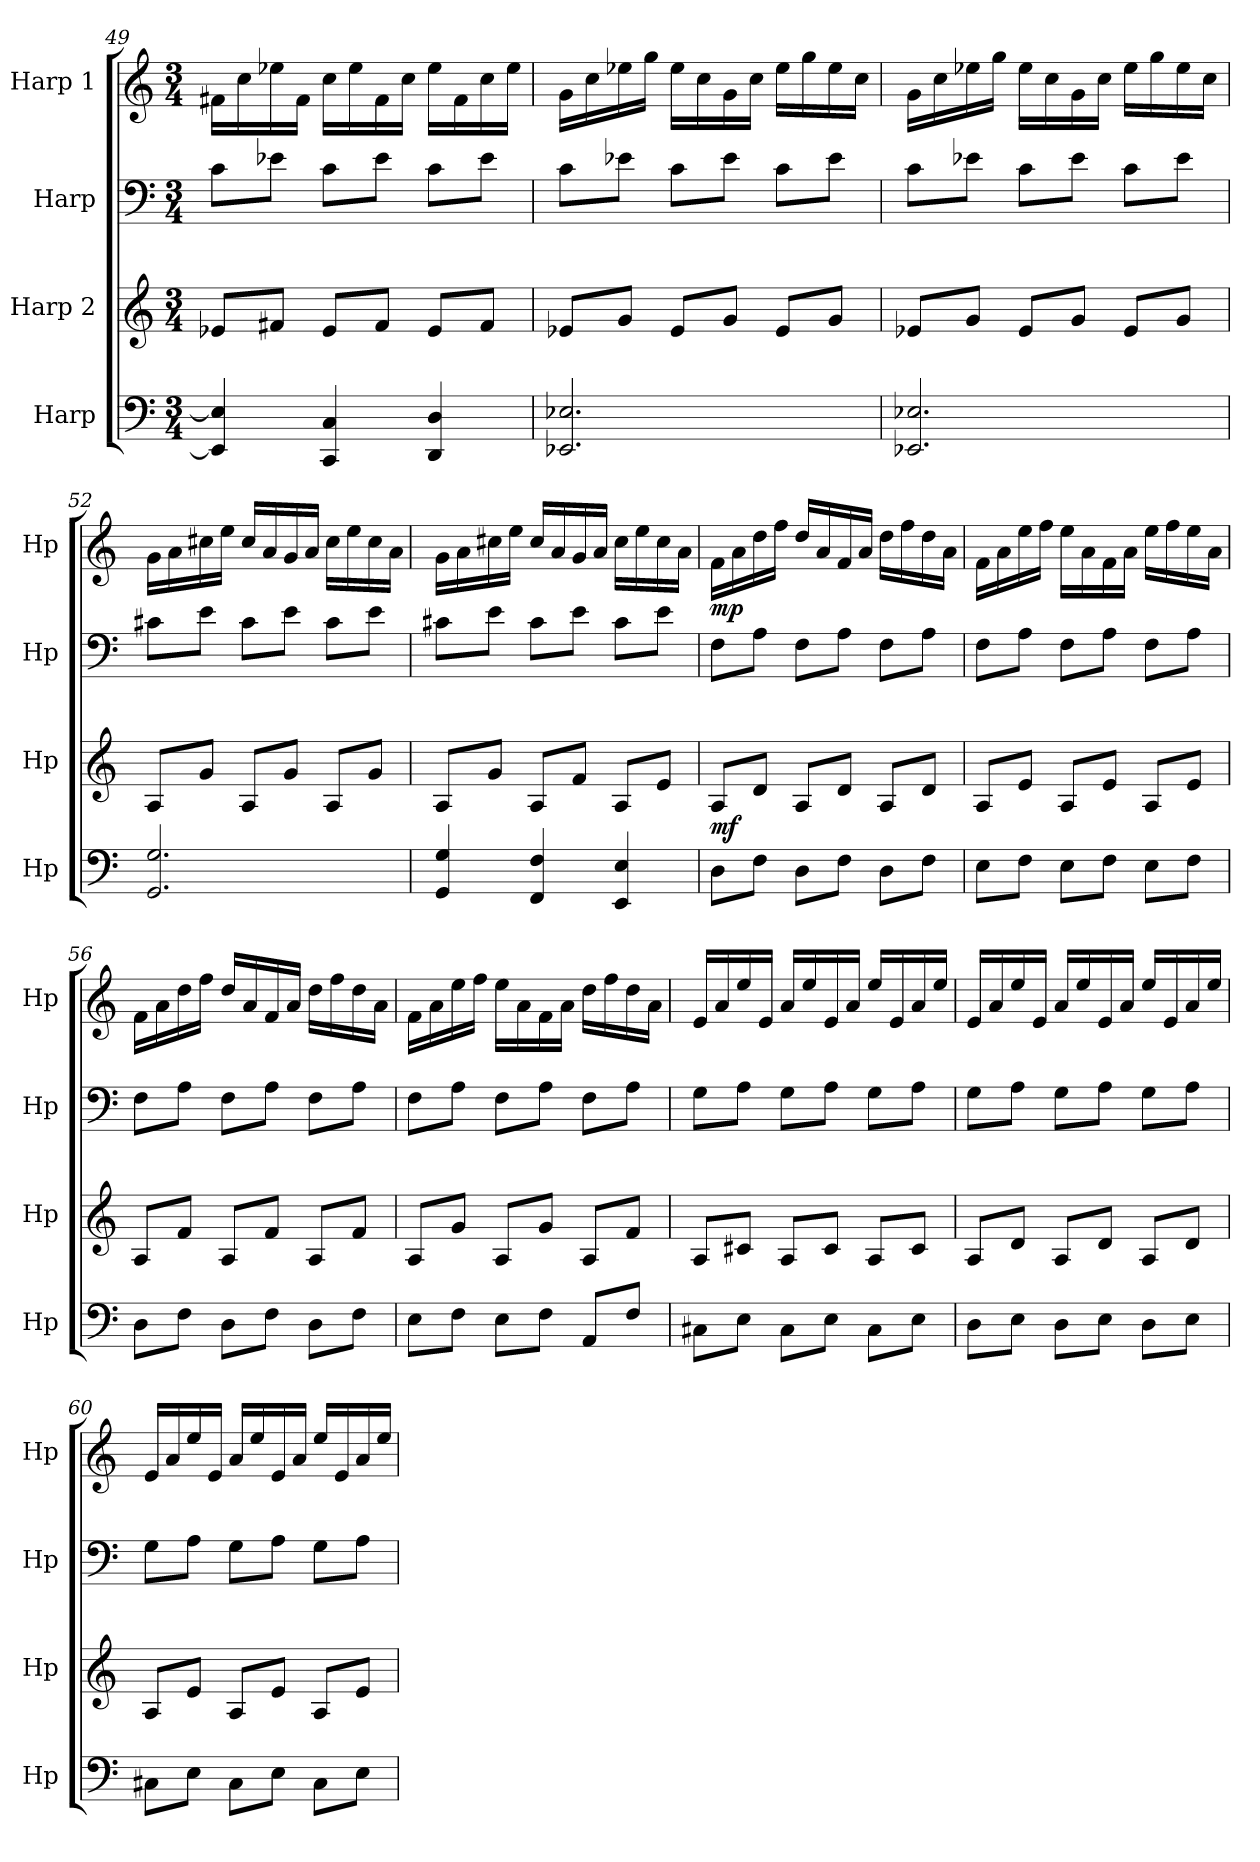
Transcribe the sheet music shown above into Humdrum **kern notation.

**kern	**kern	**dynam	**kern	**kern	**dynam
*part4	*part3	*part3	*part2	*part1	*part1
*staff4	*staff3	*staff3	*staff2	*staff1	*staff1
*I"Harp	*I"Harp 2	*	*I"Harp	*I"Harp 1	*
*I'Hp	*I'Hp	*	*I'Hp	*I'Hp	*
*clefF4	*clefG2	*	*clefF4	*clefG2	*
*k[]	*k[]	*	*k[]	*k[]	*
*M3/4	*M3/4	*	*M3/4	*M3/4	*
=49	=49	=49	=49	=49	=49
4EE-/] 4E-/]	8e-X/L	.	8c\L	16f#X\LL	.
.	.	.	.	16cc\	.
.	8f#X/J	.	8e-X\J	16ee-X\	.
.	.	.	.	16f#\JJ	.
4CC/ 4C/	8e-/L	.	8c\L	16cc\LL	.
.	.	.	.	16ee-\	.
.	8f#/J	.	8e-\J	16f#\	.
.	.	.	.	16cc\JJ	.
4DD/ 4D/	8e-/L	.	8c\L	16ee-\LL	.
.	.	.	.	16f#\	.
.	8f#/J	.	8e-\J	16cc\	.
.	.	.	.	16ee-\JJ	.
!!LO:PB:g=z
=50	=50	=50	=50	=50	=50
2.EE-X/ 2.E-X/	8e-X/L	.	8c\L	16g\LL	.
.	.	.	.	16cc\	.
.	8g/J	.	8e-X\J	16ee-X\	.
.	.	.	.	16gg\JJ	.
.	8e-/L	.	8c\L	16ee-\LL	.
.	.	.	.	16cc\	.
.	8g/J	.	8e-\J	16g\	.
.	.	.	.	16cc\JJ	.
.	8e-/L	.	8c\L	16ee-\LL	.
.	.	.	.	16gg\	.
.	8g/J	.	8e-\J	16ee-\	.
.	.	.	.	16cc\JJ	.
=51	=51	=51	=51	=51	=51
2.EE-X/ 2.E-X/	8e-X/L	.	8c\L	16g\LL	.
.	.	.	.	16cc\	.
.	8g/J	.	8e-X\J	16ee-X\	.
.	.	.	.	16gg\JJ	.
.	8e-/L	.	8c\L	16ee-\LL	.
.	.	.	.	16cc\	.
.	8g/J	.	8e-\J	16g\	.
.	.	.	.	16cc\JJ	.
.	8e-/L	.	8c\L	16ee-\LL	.
.	.	.	.	16gg\	.
.	8g/J	.	8e-\J	16ee-\	.
.	.	.	.	16cc\JJ	.
=52	=52	=52	=52	=52	=52
2.GG/ 2.G/	8A/L	.	8c#X\L	16g\LL	.
.	.	.	.	16a\	.
.	8g/J	.	8e\J	16cc#X\	.
.	.	.	.	16ee\JJ	.
.	8A/L	.	8c#\L	16cc#/LL	.
.	.	.	.	16a/	.
.	8g/J	.	8e\J	16g/	.
.	.	.	.	16a/JJ	.
.	8A/L	.	8c#\L	16cc#\LL	.
.	.	.	.	16ee\	.
.	8g/J	.	8e\J	16cc#\	.
.	.	.	.	16a\JJ	.
=53	=53	=53	=53	=53	=53
4GG/ 4G/	8A/L	.	8c#X\L	16g\LL	.
.	.	.	.	16a\	.
.	8g/J	.	8e\J	16cc#X\	.
.	.	.	.	16ee\JJ	.
4FF/ 4F/	8A/L	.	8c#\L	16cc#/LL	.
.	.	.	.	16a/	.
.	8f/J	.	8e\J	16g/	.
.	.	.	.	16a/JJ	.
4EE/ 4E/	8A/L	.	8c#\L	16cc#\LL	.
.	.	.	.	16ee\	.
.	8e/J	.	8e\J	16cc#\	.
.	.	.	.	16a\JJ	.
!!LO:LB:g=z
=54	=54	=54	=54	=54	=54
!	!	!LO:DY:b	!	!	!LO:DY:b
8D\L	8A/L	mf	8F\L	16f\LL	mp
.	.	.	.	16a\	.
8F\J	8d/J	.	8A\J	16dd\	.
.	.	.	.	16ff\JJ	.
8D\L	8A/L	.	8F\L	16dd/LL	.
.	.	.	.	16a/	.
8F\J	8d/J	.	8A\J	16f/	.
.	.	.	.	16a/JJ	.
8D\L	8A/L	.	8F\L	16dd\LL	.
.	.	.	.	16ff\	.
8F\J	8d/J	.	8A\J	16dd\	.
.	.	.	.	16a\JJ	.
=55	=55	=55	=55	=55	=55
8E\L	8A/L	.	8F\L	16f\LL	.
.	.	.	.	16a\	.
8F\J	8e/J	.	8A\J	16ee\	.
.	.	.	.	16ff\JJ	.
8E\L	8A/L	.	8F\L	16ee\LL	.
.	.	.	.	16a\	.
8F\J	8e/J	.	8A\J	16f\	.
.	.	.	.	16a\JJ	.
8E\L	8A/L	.	8F\L	16ee\LL	.
.	.	.	.	16ff\	.
8F\J	8e/J	.	8A\J	16ee\	.
.	.	.	.	16a\JJ	.
=56	=56	=56	=56	=56	=56
8D\L	8A/L	.	8F\L	16f\LL	.
.	.	.	.	16a\	.
8F\J	8f/J	.	8A\J	16dd\	.
.	.	.	.	16ff\JJ	.
8D\L	8A/L	.	8F\L	16dd/LL	.
.	.	.	.	16a/	.
8F\J	8f/J	.	8A\J	16f/	.
.	.	.	.	16a/JJ	.
8D\L	8A/L	.	8F\L	16dd\LL	.
.	.	.	.	16ff\	.
8F\J	8f/J	.	8A\J	16dd\	.
.	.	.	.	16a\JJ	.
=57	=57	=57	=57	=57	=57
8E\L	8A/L	.	8F\L	16f\LL	.
.	.	.	.	16a\	.
8F\J	8g/J	.	8A\J	16ee\	.
.	.	.	.	16ff\JJ	.
8E\L	8A/L	.	8F\L	16ee\LL	.
.	.	.	.	16a\	.
8F\J	8g/J	.	8A\J	16f\	.
.	.	.	.	16a\JJ	.
8AA/L	8A/L	.	8F\L	16dd\LL	.
.	.	.	.	16ff\	.
8F/J	8f/J	.	8A\J	16dd\	.
.	.	.	.	16a\JJ	.
=58	=58	=58	=58	=58	=58
8C#X\L	8A/L	.	8G\L	16e/LL	.
.	.	.	.	16a/	.
8E\J	8c#X/J	.	8A\J	16ee/	.
.	.	.	.	16e/JJ	.
8C#\L	8A/L	.	8G\L	16a/LL	.
.	.	.	.	16ee/	.
8E\J	8c#/J	.	8A\J	16e/	.
.	.	.	.	16a/JJ	.
8C#\L	8A/L	.	8G\L	16ee/LL	.
.	.	.	.	16e/	.
8E\J	8c#/J	.	8A\J	16a/	.
.	.	.	.	16ee/JJ	.
!!LO:LB:g=z
=59	=59	=59	=59	=59	=59
8D\L	8A/L	.	8G\L	16e/LL	.
.	.	.	.	16a/	.
8E\J	8d/J	.	8A\J	16ee/	.
.	.	.	.	16e/JJ	.
8D\L	8A/L	.	8G\L	16a/LL	.
.	.	.	.	16ee/	.
8E\J	8d/J	.	8A\J	16e/	.
.	.	.	.	16a/JJ	.
8D\L	8A/L	.	8G\L	16ee/LL	.
.	.	.	.	16e/	.
8E\J	8d/J	.	8A\J	16a/	.
.	.	.	.	16ee/JJ	.
=60	=60	=60	=60	=60	=60
8C#X\L	8A/L	.	8G\L	16e/LL	.
.	.	.	.	16a/	.
8E\J	8e/J	.	8A\J	16ee/	.
.	.	.	.	16e/JJ	.
8C#\L	8A/L	.	8G\L	16a/LL	.
.	.	.	.	16ee/	.
8E\J	8e/J	.	8A\J	16e/	.
.	.	.	.	16a/JJ	.
8C#\L	8A/L	.	8G\L	16ee/LL	.
.	.	.	.	16e/	.
8E\J	8e/J	.	8A\J	16a/	.
.	.	.	.	16ee/JJ	.
=	=	=	=	=	=
*-	*-	*-	*-	*-	*-
